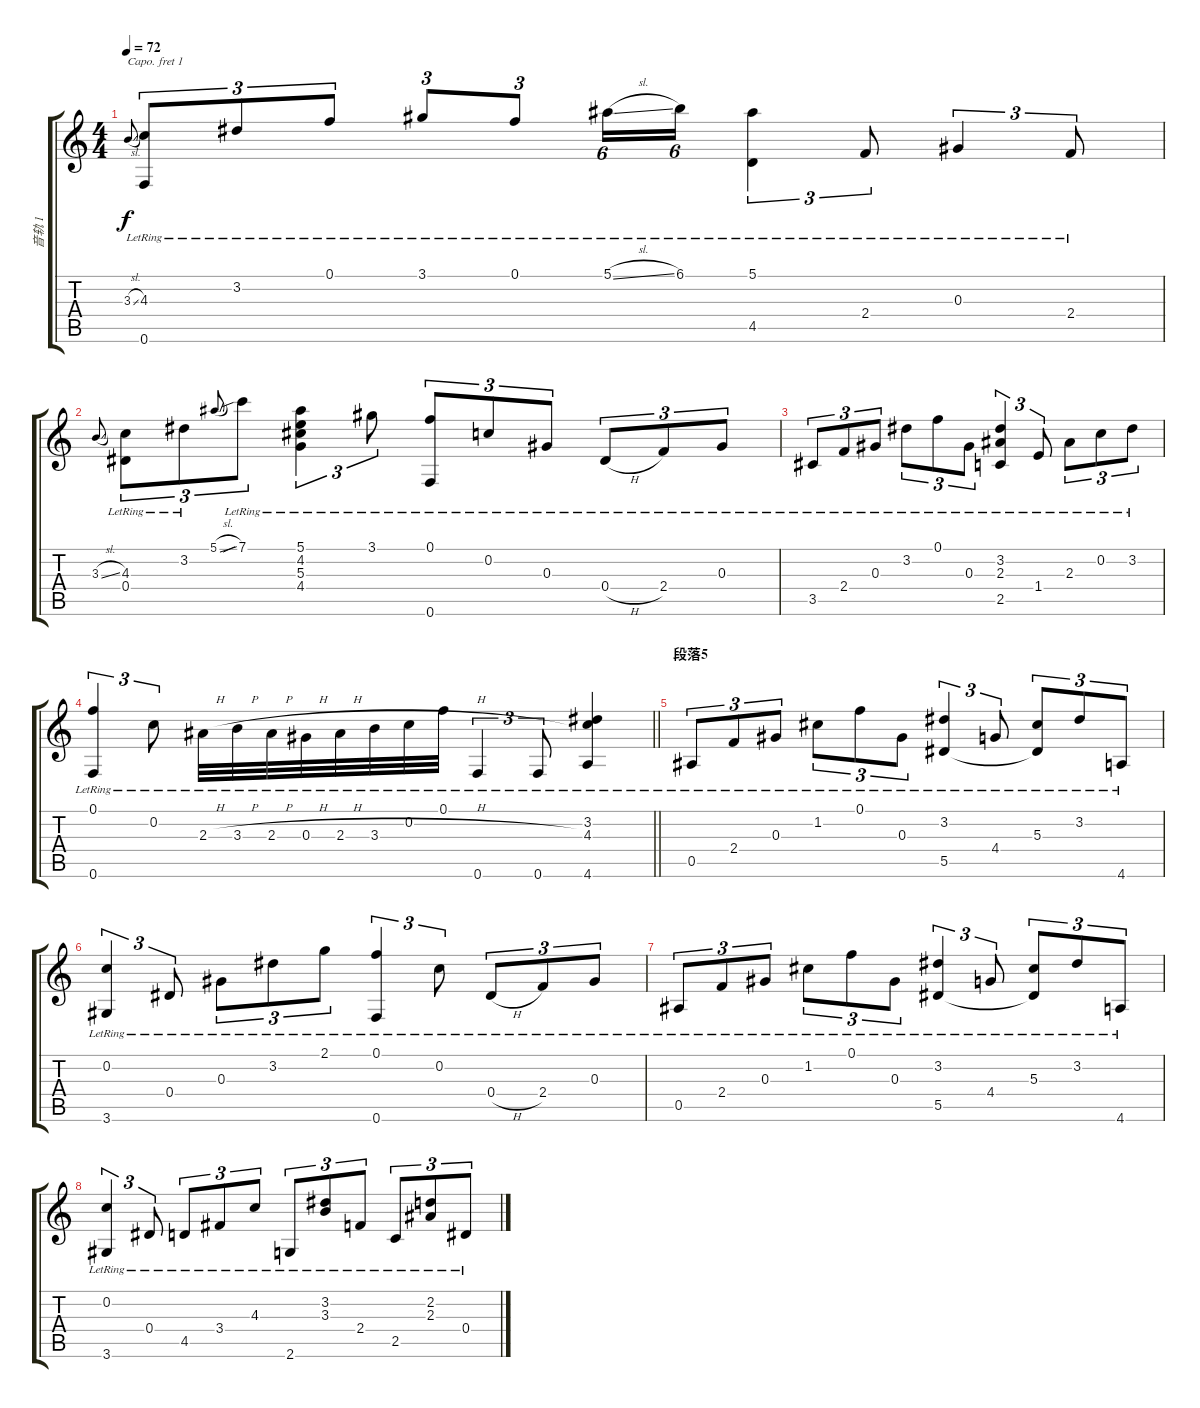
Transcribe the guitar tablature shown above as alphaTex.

\track ("音轨 1" "音轨 1") {instrument acousticguitarsteel}
\staff {score tabs}
\capo 1
\tuning (E4 B3 G3 D3 A2 E2) {hide}
\ts (4 4)
\tempo 72
\clef g2
\ks c
3.3{sl}.8{gr onbeat dy f} (4.3{lr} 0.6{lr}).8{tu (3 2)} 3.2{lr}.8{tu (3 2)} 0.1{lr}.8{tu (3 2)} 3.1{lr}.8{tu (3 2) beam Up} 0.1{lr}.8{tu (3 2)} 5.1{sl lr}.16{tu (6 4)} 6.1{lr}.16{tu (6 4)} (5.1{lr} 4.5{lr}).4{tu (3 2)} 2.4{lr}.8{tu (3 2)} 0.3{lr}.4{tu (3 2)} 2.4{lr}.8{tu (3 2)} |
3.3{sl}.8{gr onbeat} (4.3{lr} 0.4{lr}).8{tu (3 2)} 3.2{lr}.8{tu (3 2)} 5.1{sl}.8{gr onbeat} 7.1{sib lr}.8{tu (3 2)} (5.1{lr} 4.2{lr} 5.3{lr} 4.4{lr}).4{tu (3 2)} 3.1{lr}.8{tu (3 2)} (0.1{lr} 0.6{lr}).8{tu (3 2)} 0.2{lr}.8{tu (3 2)} 0.3{lr}.8{tu (3 2)} 0.4{h lr}.8{tu (3 2)} 2.4{lr}.8{tu (3 2)} 0.3{lr}.8{tu (3 2)} |
3.5{lr}.8{tu (3 2)} 2.4{lr}.8{tu (3 2)} 0.3{lr}.8{tu (3 2)} 3.2{lr}.8{tu (3 2)} 0.1{lr}.8{tu (3 2)} 0.3{lr}.8{tu (3 2)} (3.2{lr} 2.3{lr} 2.5{lr}).4{tu (3 2)} 1.4{lr}.8{tu (3 2)} 2.3{lr}.8{tu (3 2)} 0.2{lr}.8{tu (3 2)} 3.2{lr}.8{tu (3 2)} |
\barLineRight lightlight
(0.1{lr} 0.6{lr}).4{tu (3 2)} 0.2{lr}.8{tu (3 2)} 2.3{h lr}.32 3.3{h lr}.32 2.3{h lr}.32 0.3{h lr}.32 2.3{h lr}.32 3.3{h lr}.32 0.2{lr}.32 0.1{lr}.32 0.6{lr}.4{tu (3 2)} 0.6{lr}.8{tu (3 2)} (3.2{lr} 4.3{lr} 4.6{lr}).4 |
\section ("" "段落5")
0.5{lr}.8{tu (3 2)} 2.4{lr}.8{tu (3 2)} 0.3{lr}.8{tu (3 2)} 1.2{lr}.8{tu (3 2)} 0.1{lr}.8{tu (3 2)} 0.3{lr}.8{tu (3 2)} (3.2{lr} 5.5{lr}).4{tu (3 2)} 4.4{lr}.8{tu (3 2)} (5.3{lr} 5.5{t}).8{tu (3 2)} 3.2{lr}.8{tu (3 2)} 4.6{lr}.8{tu (3 2)} |
(0.2{lr} 3.6{lr}).4{tu (3 2)} 0.4{lr}.8{tu (3 2)} 0.3{lr}.8{tu (3 2)} 3.2{lr}.8{tu (3 2)} 2.1{lr}.8{tu (3 2)} (0.1{lr} 0.6{lr}).4{tu (3 2)} 0.2{lr}.8{tu (3 2)} 0.4{h lr}.8{tu (3 2)} 2.4{lr}.8{tu (3 2)} 0.3{lr}.8{tu (3 2)} |
0.5{lr}.8{tu (3 2)} 2.4{lr}.8{tu (3 2)} 0.3{lr}.8{tu (3 2)} 1.2{lr}.8{tu (3 2)} 0.1{lr}.8{tu (3 2)} 0.3{lr}.8{tu (3 2)} (3.2{lr} 5.5{lr}).4{tu (3 2)} 4.4{lr}.8{tu (3 2)} (5.3{lr} 5.5{t}).8{tu (3 2)} 3.2{lr}.8{tu (3 2)} 4.6{lr}.8{tu (3 2)} |
(0.2{lr} 3.6{lr}).4{tu (3 2)} 0.4{lr}.8{tu (3 2)} 4.5{lr}.8{tu (3 2)} 3.4{lr}.8{tu (3 2)} 4.3{lr}.8{tu (3 2)} 2.6{lr}.8{tu (3 2)} (3.2{lr} 3.3{lr}).8{tu (3 2)} 2.4{lr}.8{tu (3 2)} 2.5{lr}.8{tu (3 2)} (2.2{lr} 2.3{lr}).8{tu (3 2)} 0.4{lr}.8{tu (3 2)}
